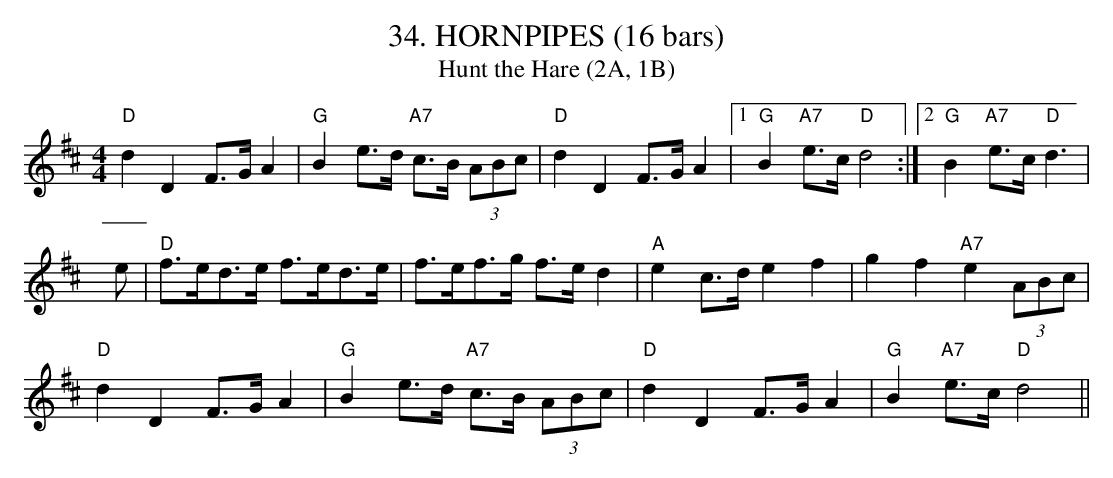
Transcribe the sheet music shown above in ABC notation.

X:1
T:34. HORNPIPES (16 bars)
T:Hunt the Hare (2A, 1B)
M:4/4
K:D
"D"d2 D2 F>G A2|"G"B2e>d "A7"c>B (3ABc|"D"d2 D2 F>G A2|\
[1 "G"B2 "A7"e>c "D"d4:|[2 "G"B2"A7"e>c "D"d3|
e|\
"D"f>ed>e f>ed>e|f>ef>g f>e d2|"A"e2 c>d e2 f2|g2 f2 "A7"e2 (3ABc|
"D"d2 D2 F>G A2|"G"B2e>d "A7"c>B (3ABc|"D"d2 D2 F>G A2|"G"B2"A7"e>c "D"d4||
